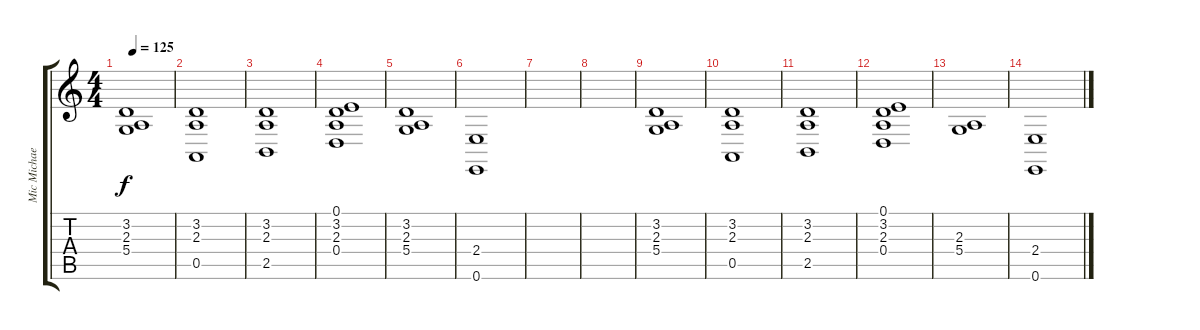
\track ("Mic Michaeli" "Mic Michae") {instrument synthstrings1}
\staff {score tabs}
\tuning (E4 B3 G3 D3 A2 E2) {hide}
\ts (4 4)
\tempo 125
\clef g2
\ks c
(3.2 2.3 5.4).1{dy f volume 11} |
(3.2 2.3 0.5).1 |
(3.2 2.3 2.5).1 |
(0.1 3.2 2.3 0.4).1 |
(3.2 2.3 5.4).1 |
(2.4 0.6).1 |
|
|
(3.2 2.3 5.4).1{volume 11} |
(3.2 2.3 0.5).1 |
(3.2 2.3 2.5).1 |
(0.1 3.2 2.3 0.4).1 |
(2.3 5.4).1 |
(2.4 0.6).1
